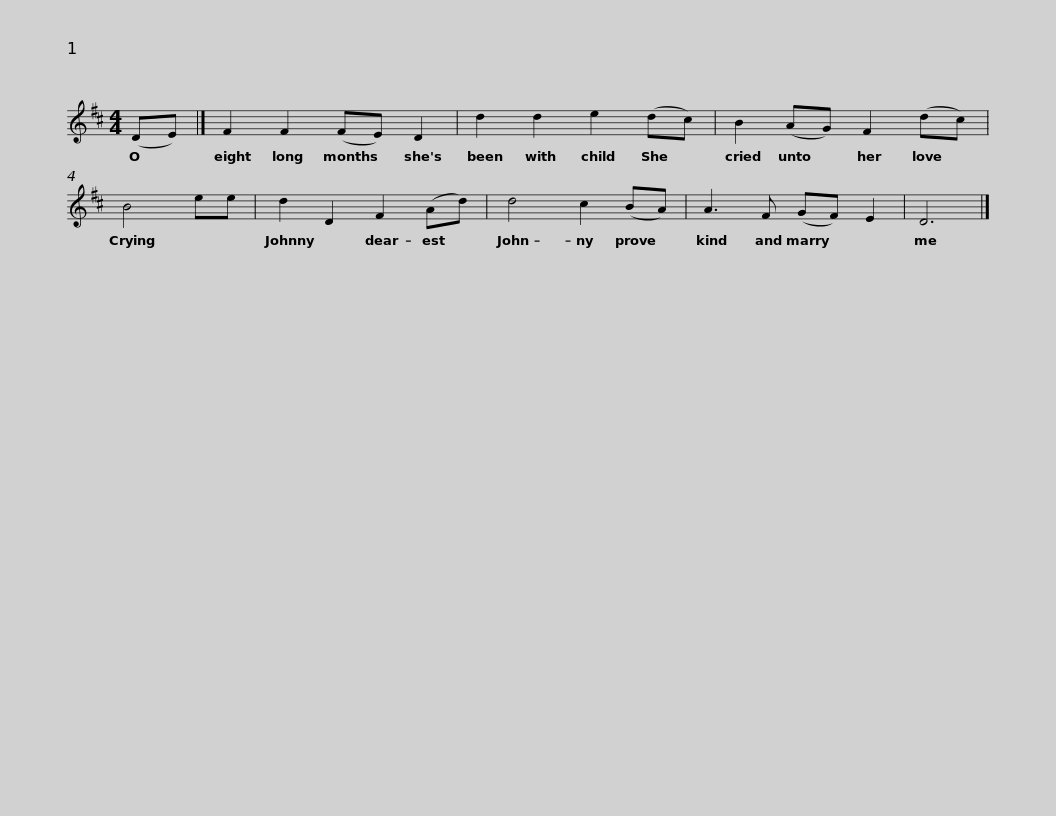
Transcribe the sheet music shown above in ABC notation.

X:1
L:1/8
M:4/4
I:linebreak $
K:D
V:1 treble
V:1
 (DE) |] F2 F2 (FE) D2 | d2 d2 e2 (dc) | B2 (AG) F2 (dc) | B4 ee |$ %5
 d2 D2 F2 (Ad) | d4 c2 (BA) | A3 F (GF) E2 | D6 |] %9
